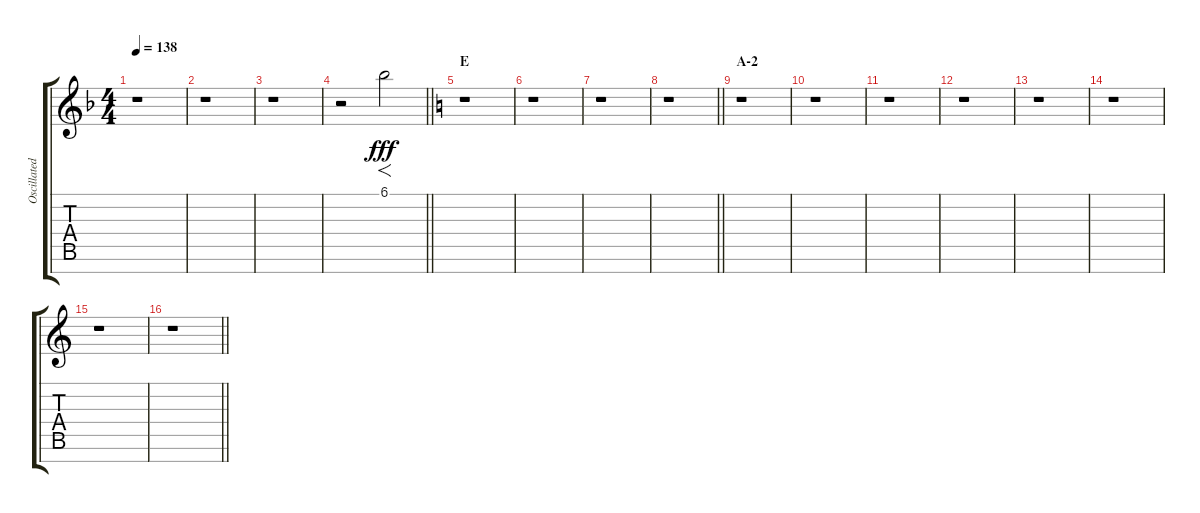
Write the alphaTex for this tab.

\track ("Oscillated Synth." "Oscillated") {instrument pad6metallic}
\staff {score tabs}
\tuning (E5 B4 G4 D4 A3 E3 B2) {hide}
\ts (4 4)
\tempo 138
\clef g2
\ks f
r.1{dy fff} |
r.1 |
r.1 |
\barLineRight lightlight
r.2 6.1.2{f} |
\section ("" "E")
\ks c
r.1 |
r.1 |
r.1 |
\barLineRight lightlight
r.1 |
\section ("" "A-2")
r.1 |
r.1 |
r.1 |
r.1 |
r.1 |
r.1 |
r.1 |
\barLineRight lightlight
r.1
